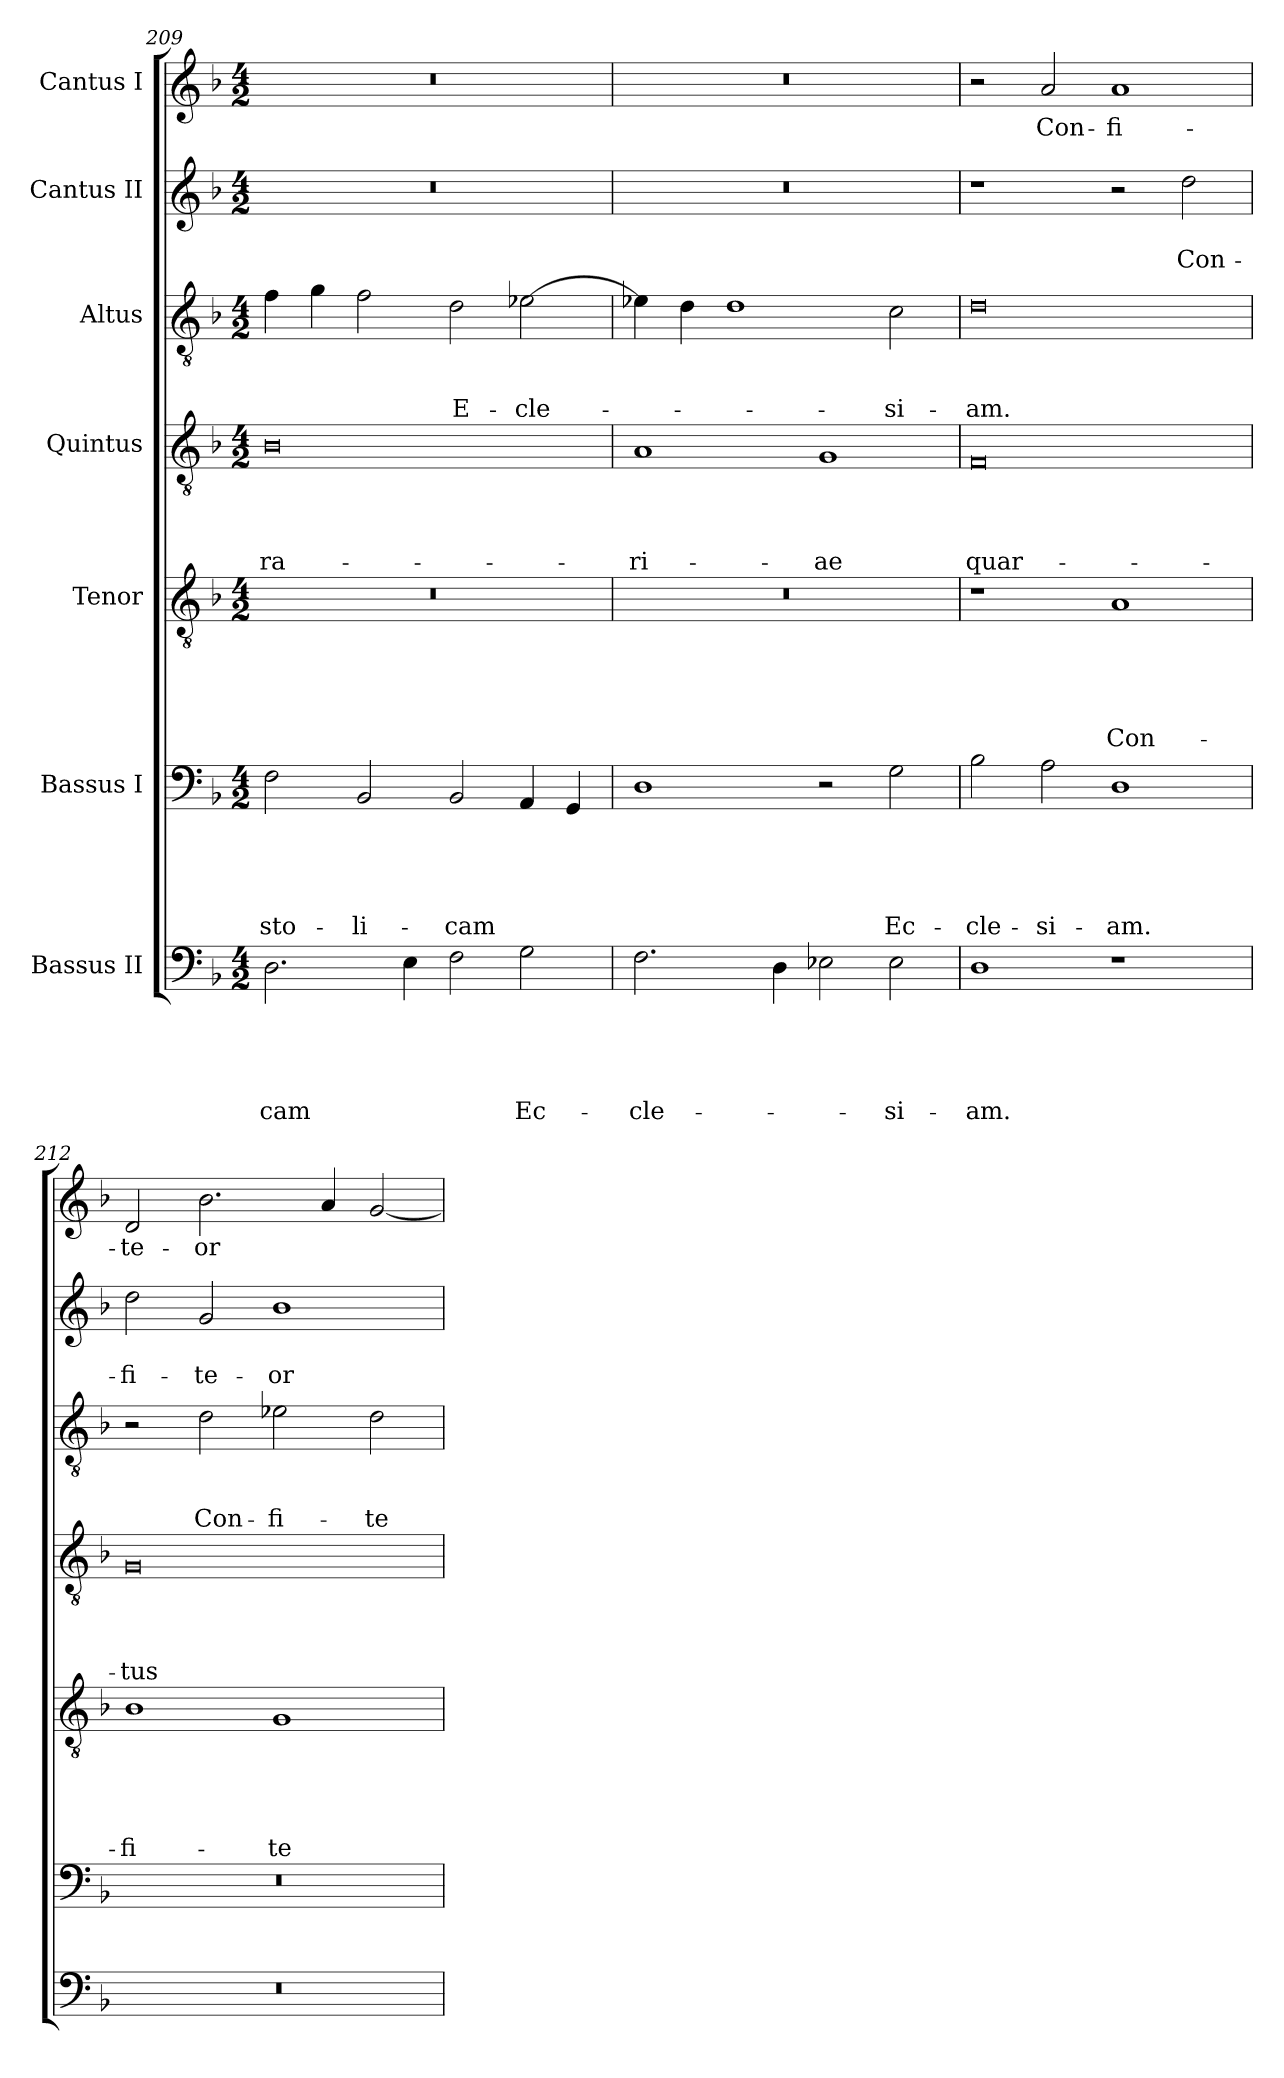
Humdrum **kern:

**kern	**text	**text	**text	**text	**text	**kern	**text	**text	**text	**text	**text	**kern	**text	**text	**text	**text	**text	**kern	**text	**text	**text	**text	**kern	**text	**text	**text	**kern	**text	**text	**kern	**text
*part7	*part7	*part7	*part7	*part7	*part7	*part6	*part6	*part6	*part6	*part6	*part6	*part5	*part5	*part5	*part5	*part5	*part5	*part4	*part4	*part4	*part4	*part4	*part3	*part3	*part3	*part3	*part2	*part2	*part2	*part1	*part1
*staff7	*staff7	*staff7	*staff7	*staff7	*staff7	*staff6	*staff6	*staff6	*staff6	*staff6	*staff6	*staff5	*staff5	*staff5	*staff5	*staff5	*staff5	*staff4	*staff4	*staff4	*staff4	*staff4	*staff3	*staff3	*staff3	*staff3	*staff2	*staff2	*staff2	*staff1	*staff1
*I"Bassus II	*	*	*	*	*	*I"Bassus I	*	*	*	*	*	*I"Tenor	*	*	*	*	*	*I"Quintus	*	*	*	*	*I"Altus	*	*	*	*I"Cantus II	*	*	*I"Cantus I	*
*clefF4	*	*	*	*	*	*clefF4	*	*	*	*	*	*clefGv2	*	*	*	*	*	*clefGv2	*	*	*	*	*clefGv2	*	*	*	*clefG2	*	*	*clefG2	*
*k[b-]	*	*	*	*	*	*k[b-]	*	*	*	*	*	*k[b-]	*	*	*	*	*	*k[b-]	*	*	*	*	*k[b-]	*	*	*	*k[b-]	*	*	*k[b-]	*
*M4/2	*	*	*	*	*	*M4/2	*	*	*	*	*	*M4/2	*	*	*	*	*	*M4/2	*	*	*	*	*M4/2	*	*	*	*M4/2	*	*	*M4/2	*
=209	=209	=209	=209	=209	=209	=209	=209	=209	=209	=209	=209	=209	=209	=209	=209	=209	=209	=209	=209	=209	=209	=209	=209	=209	=209	=209	=209	=209	=209	=209	=209
2.D\	.	.	.	.	-cam	2F\	.	.	.	.	-sto-	0r	.	.	.	.	.	0B-\	.	.	.	-ra-	4f\	.	.	.	0r	.	.	0r	.
.	.	.	.	.	.	.	.	.	.	.	.	.	.	.	.	.	.	.	.	.	.	.	4g\	.	.	.	.	.	.	.	.
.	.	.	.	.	.	2BB-/	.	.	.	.	-li-	.	.	.	.	.	.	.	.	.	.	.	2f\	.	.	.	.	.	.	.	.
4E\	.	.	.	.	.	.	.	.	.	.	.	.	.	.	.	.	.	.	.	.	.	.	.	.	.	.	.	.	.	.	.
2F\	.	.	.	.	.	2BB-/	.	.	.	.	-cam	.	.	.	.	.	.	.	.	.	.	.	2d\	.	.	E-	.	.	.	.	.
2G\	.	.	.	.	Ec-	4AA/	.	.	.	.	.	.	.	.	.	.	.	.	.	.	.	.	[2e-X\	.	.	-cle-	.	.	.	.	.
.	.	.	.	.	.	4GG/	.	.	.	.	.	.	.	.	.	.	.	.	.	.	.	.	.	.	.	.	.	.	.	.	.
=210	=210	=210	=210	=210	=210	=210	=210	=210	=210	=210	=210	=210	=210	=210	=210	=210	=210	=210	=210	=210	=210	=210	=210	=210	=210	=210	=210	=210	=210	=210	=210
2.F\	.	.	.	.	-cle-	1D\	.	.	.	.	.	0r	.	.	.	.	.	1A/	.	.	.	-ri-	4e-X\]	.	.	.	0r	.	.	0r	.
.	.	.	.	.	.	.	.	.	.	.	.	.	.	.	.	.	.	.	.	.	.	.	4d\	.	.	.	.	.	.	.	.
.	.	.	.	.	.	.	.	.	.	.	.	.	.	.	.	.	.	.	.	.	.	.	1d/	.	.	.	.	.	.	.	.
4D\	.	.	.	.	.	.	.	.	.	.	.	.	.	.	.	.	.	.	.	.	.	.	.	.	.	.	.	.	.	.	.
2E-X\	.	.	.	.	.	2r	.	.	.	.	.	.	.	.	.	.	.	1G/	.	.	.	-ae	.	.	.	.	.	.	.	.	.
2E-\	.	.	.	.	-si-	2G\	.	.	.	.	Ec-	.	.	.	.	.	.	.	.	.	.	.	2c\	.	.	-si-	.	.	.	.	.
=211	=211	=211	=211	=211	=211	=211	=211	=211	=211	=211	=211	=211	=211	=211	=211	=211	=211	=211	=211	=211	=211	=211	=211	=211	=211	=211	=211	=211	=211	=211	=211
1D\	.	.	.	.	-am.	2B-\	.	.	.	.	-cle-	1r	.	.	.	.	.	0F/	.	.	.	quar-	0d\	.	.	-am.	1r	.	.	2r	.
.	.	.	.	.	.	2A\	.	.	.	.	-si-	.	.	.	.	.	.	.	.	.	.	.	.	.	.	.	.	.	.	2a/	Con-
1r	.	.	.	.	.	1D\	.	.	.	.	-am.	1A/	.	.	.	.	Con-	.	.	.	.	.	.	.	.	.	2r	.	.	1a/	-fi-
.	.	.	.	.	.	.	.	.	.	.	.	.	.	.	.	.	.	.	.	.	.	.	.	.	.	.	2dd\	.	Con-	.	.
=212	=212	=212	=212	=212	=212	=212	=212	=212	=212	=212	=212	=212	=212	=212	=212	=212	=212	=212	=212	=212	=212	=212	=212	=212	=212	=212	=212	=212	=212	=212	=212
0r	.	.	.	.	.	0r	.	.	.	.	.	1B-\	.	.	.	.	-fi-	0G/	.	.	.	-tus	2r	.	.	.	2dd\	.	-fi-	2d/	-te-
.	.	.	.	.	.	.	.	.	.	.	.	.	.	.	.	.	.	.	.	.	.	.	2d\	.	.	Con-	2g/	.	-te-	2.b-\	-or
.	.	.	.	.	.	.	.	.	.	.	.	1G/	.	.	.	.	-te-	.	.	.	.	.	2e-X\	.	.	-fi-	1b-\	.	-or	.	.
.	.	.	.	.	.	.	.	.	.	.	.	.	.	.	.	.	.	.	.	.	.	.	.	.	.	.	.	.	.	4a/	.
.	.	.	.	.	.	.	.	.	.	.	.	.	.	.	.	.	.	.	.	.	.	.	2d\	.	.	-te-	.	.	.	[2g/	.
=	=	=	=	=	=	=	=	=	=	=	=	=	=	=	=	=	=	=	=	=	=	=	=	=	=	=	=	=	=	=	=
*-	*-	*-	*-	*-	*-	*-	*-	*-	*-	*-	*-	*-	*-	*-	*-	*-	*-	*-	*-	*-	*-	*-	*-	*-	*-	*-	*-	*-	*-	*-	*-
